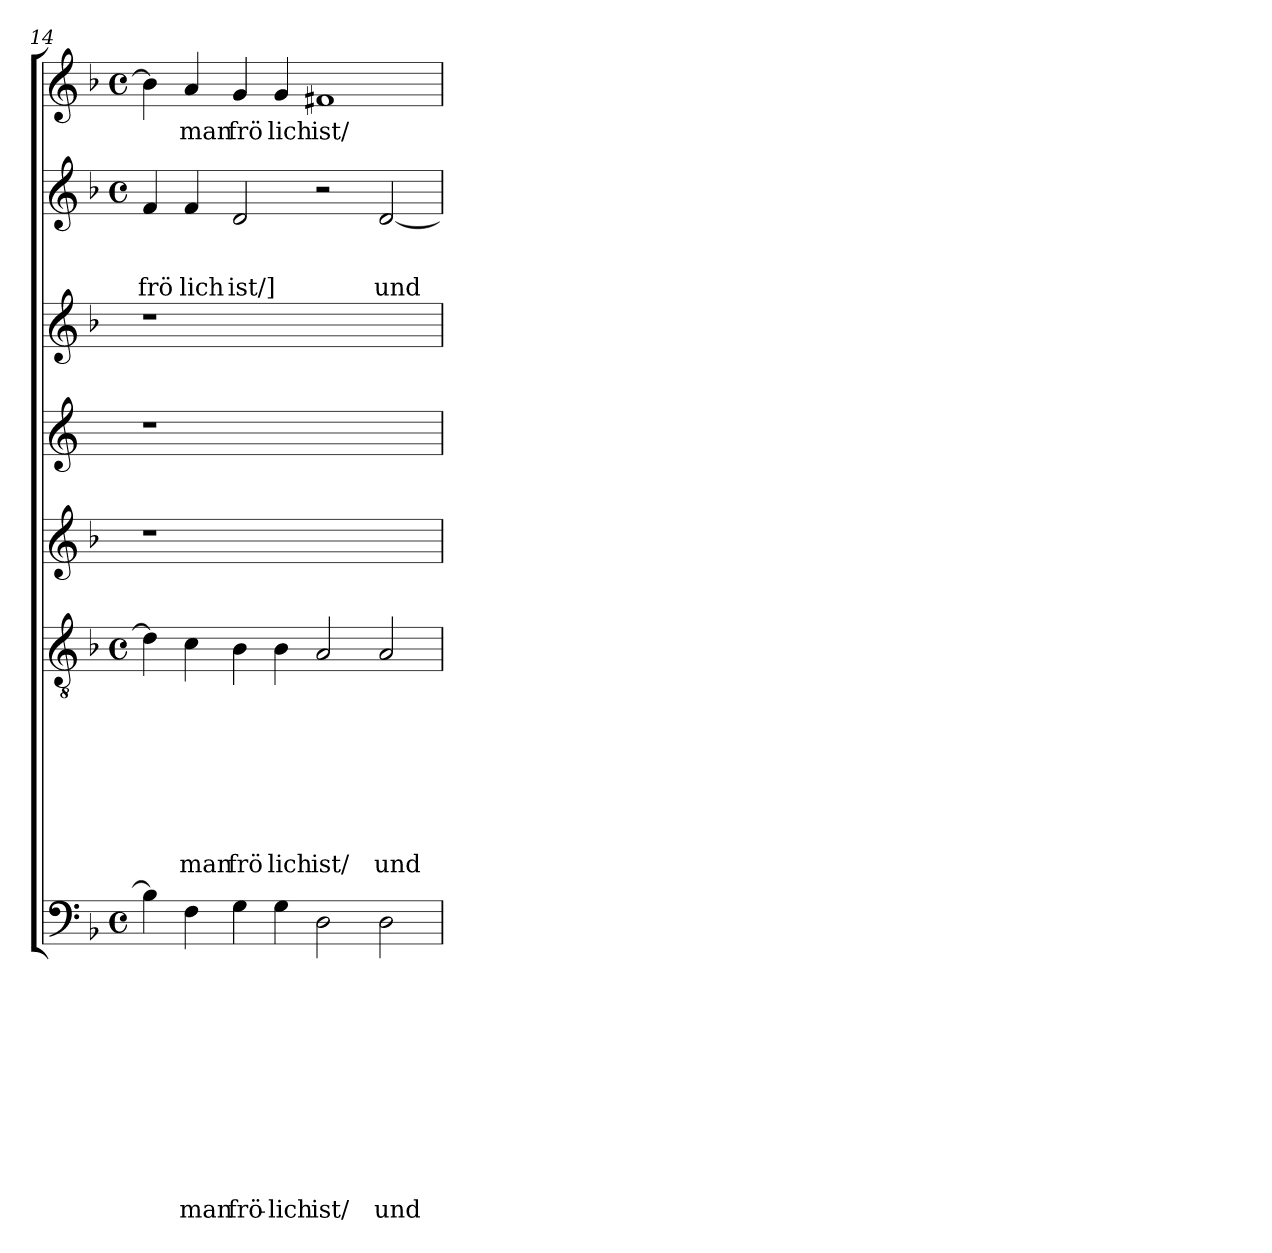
**kern	**text	**text	**text	**text	**text	**text	**text	**text	**text	**text	**text	**kern	**text	**text	**text	**text	**text	**text	**text	**text	**kern	**kern	**kern	**kern	**text	**text	**text	**kern	**text
*part7	*part7	*part7	*part7	*part7	*part7	*part7	*part7	*part7	*part7	*part7	*part7	*part6	*part6	*part6	*part6	*part6	*part6	*part6	*part6	*part6	*part5	*part4	*part3	*part2	*part2	*part2	*part2	*part1	*part1
*staff7	*staff7	*staff7	*staff7	*staff7	*staff7	*staff7	*staff7	*staff7	*staff7	*staff7	*staff7	*staff6	*staff6	*staff6	*staff6	*staff6	*staff6	*staff6	*staff6	*staff6	*staff5	*staff4	*staff3	*staff2	*staff2	*staff2	*staff2	*staff1	*staff1
*clefF4	*	*	*	*	*	*	*	*	*	*	*	*clefGv2	*	*	*	*	*	*	*	*	*clefG2	*clefG2	*clefG2	*clefG2	*	*	*	*clefG2	*
*	*	*	*	*	*	*	*	*	*	*	*	*	*	*	*	*	*	*	*	*	*	*ITrd-3c-5	*	*	*	*	*	*	*
*k[b-]	*	*	*	*	*	*	*	*	*	*	*	*k[b-]	*	*	*	*	*	*	*	*	*k[b-]	*k[b-]	*k[b-]	*k[b-]	*	*	*	*k[b-]	*
*F:	*	*	*	*	*	*	*	*	*	*	*	*F:	*	*	*	*	*	*	*	*	*F:	*F:	*F:	*F:	*	*	*	*F:	*
*M4/4	*	*	*	*	*	*	*	*	*	*	*	*M4/4	*	*	*	*	*	*	*	*	*	*	*	*M4/4	*	*	*	*M4/4	*
*met(c)	*	*	*	*	*	*	*	*	*	*	*	*met(c)	*	*	*	*	*	*	*	*	*	*	*	*met(c)	*	*	*	*met(c)	*
=14	=14	=14	=14	=14	=14	=14	=14	=14	=14	=14	=14	=14	=14	=14	=14	=14	=14	=14	=14	=14	=14	=14	=14	=14	=14	=14	=14	=14	=14
!	!	!	!	!	!	!	!	!	!	!	!	!	!	!	!	!	!	!	!	!	!	!	!	!	!	!	!LO:LY:b	!	!
4B-\]	.	.	.	.	.	.	.	.	.	.	.	4d\]	.	.	.	.	.	.	.	.	1r	1r	1r	4f/	.	.	frö	4b-\]	.
!	!	!	!	!	!	!	!	!	!	!	!LO:LY:b	!	!	!	!	!	!	!	!	!LO:LY:b	!	!	!	!	!	!	!LO:LY:b	!	!LO:LY:b
4F\	.	.	.	.	.	.	.	.	.	.	man	4c\	.	.	.	.	.	.	.	man	.	.	.	4f/	.	.	lich	4a/	man
!	!	!	!	!	!	!	!	!	!	!	!LO:LY:b	!	!	!	!	!	!	!	!	!LO:LY:b	!	!	!	!	!	!	!LO:LY:b	!	!LO:LY:b
4G\	.	.	.	.	.	.	.	.	.	.	frö-	4B-\	.	.	.	.	.	.	.	frö	.	.	.	2d/	.	.	ist/]	4g/	frö
!	!	!	!	!	!	!	!	!	!	!	!LO:LY:b	!	!	!	!	!	!	!	!	!LO:LY:b	!	!	!	!	!	!	!	!	!LO:LY:b
4G\	.	.	.	.	.	.	.	.	.	.	-lich	4B-\	.	.	.	.	.	.	.	lich	.	.	.	.	.	.	.	4g/	lich
!	!	!	!	!	!	!	!	!	!	!	!LO:LY:b	!	!	!	!	!	!	!	!	!LO:LY:b	!	!	!	!	!	!	!	!	!LO:LY:b
2D\	.	.	.	.	.	.	.	.	.	.	ist/	2A/	.	.	.	.	.	.	.	ist/	1ryy	1ryy	1ryy	2r	.	.	.	1f#X	ist/
!	!	!	!	!	!	!	!	!	!	!	!LO:LY:b	!	!	!	!	!	!	!	!	!LO:LY:b	!	!	!	!	!	!	!LO:LY:b	!	!
2D\	.	.	.	.	.	.	.	.	.	.	und	2A/	.	.	.	.	.	.	.	und	.	.	.	[<2d/	.	.	und	.	.
=	=	=	=	=	=	=	=	=	=	=	=	=	=	=	=	=	=	=	=	=	=	=	=	=	=	=	=	=	=
*-	*-	*-	*-	*-	*-	*-	*-	*-	*-	*-	*-	*-	*-	*-	*-	*-	*-	*-	*-	*-	*-	*-	*-	*-	*-	*-	*-	*-	*-
